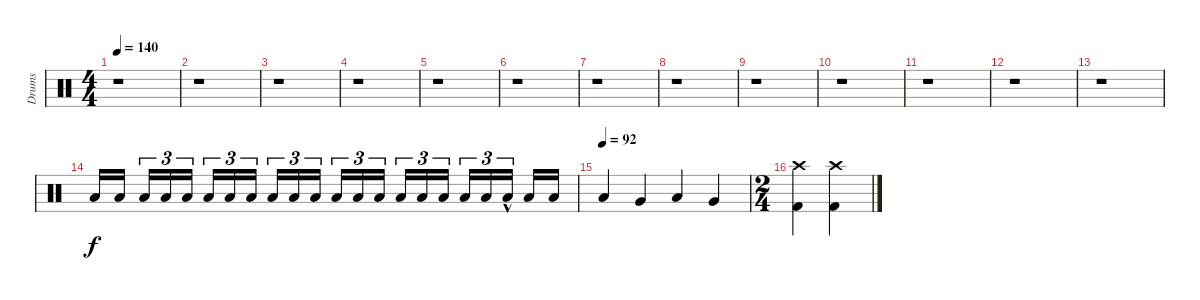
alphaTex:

\track ("Drums" "Drums") {instrument percussion}
\staff {score}
\articulation defaults
\ts (4 4)
\tempo 140
\clef neutral
\ks c
r.1{dy f} |
r.1 |
r.1 |
r.1 |
r.1 |
r.1 |
r.1 |
r.1 |
r.1 |
r.1 |
r.1 |
r.1 |
r.1 |
"Low Floor Tom (hit)".16 "Low Floor Tom (hit)".16 "Low Floor Tom (hit)".16{tu (3 2)} "Low Floor Tom (hit)".16{tu (3 2)} "Low Floor Tom (hit)".16{tu (3 2)} "Low Floor Tom (hit)".16{tu (3 2)} "Low Floor Tom (hit)".16{tu (3 2)} "Low Floor Tom (hit)".16{tu (3 2)} "Low Floor Tom (hit)".16{tu (3 2)} "Low Floor Tom (hit)".16{tu (3 2)} "Low Floor Tom (hit)".16{tu (3 2)} "Low Floor Tom (hit)".16{tu (3 2)} "Low Floor Tom (hit)".16{tu (3 2)} "Low Floor Tom (hit)".16{tu (3 2)} "Low Floor Tom (hit)".16{tu (3 2)} "Low Floor Tom (hit)".16{tu (3 2)} "Low Floor Tom (hit)".16{tu (3 2)} "Low Floor Tom (hit)".16{tu (3 2)} "Low Floor Tom (hit)".16{tu (3 2)} "Low Floor Tom (hit)"{hac}.16{tu (3 2)} "Low Floor Tom (hit)".16 "Low Floor Tom (hit)".16 |
\tempo (92)
"Low Tom (hit)".4 "Very Low Tom (hit)".4 "Low Tom (hit)".4 "Very Low Tom (hit)".4 |
\ts (2 4)
("Crash high (hit)" "Kick (hit) 2").4 ("Crash high (hit)" "Kick (hit) 2").4
